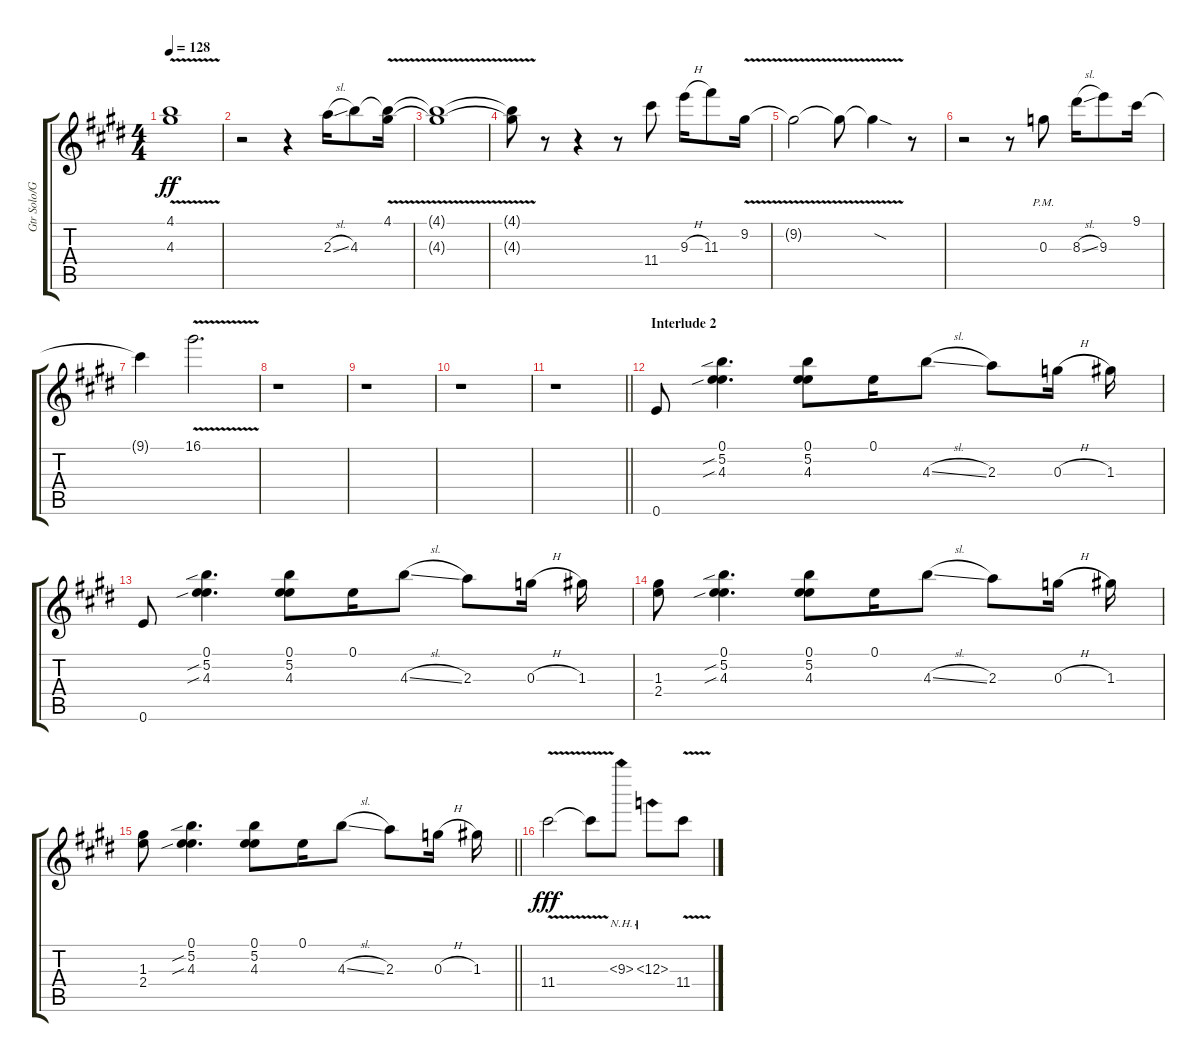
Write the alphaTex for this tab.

\track ("Gtr Solo/Gtr, Fill's" "Gtr Solo/G") {instrument distortionguitar}
\staff {score tabs}
\tuning (E4 B3 G4 D4 A3 E3) {hide}
\ts (4 4)
\tempo 128
\clef g2
\ks c#minor
(4.1{v t} 4.3{v t}).1{dy ff} |
r.2 r.4 2.3{sl}.16 4.3.8 (4.1{v} 4.3{v t}).16 |
\ks e
(4.1{v t} 4.3{v t}).1 |
\ks c#minor
(4.1{v t} 4.3{v t}).8 r.8 r.4 r.8 11.4.8 9.3{h}.16 11.3.8 9.2{v}.16 |
9.2{v t}.2 9.2{v t}.8 9.2{sod t}.4 r.8 |
\ks e
r.2 r.8 0.3{pm}.8 8.3{sl}.16 9.3.8 9.1.16 |
\ks c#minor
9.1{t}.4 16.1{v}.2{d} |
r.1 |
\ks e
r.1 |
\ks c#minor
r.1 |
\barLineRight lightlight
r.1 |
\section ("" "Interlude 2")
0.6.8 (0.1 5.2{sib} 4.3{sib}).4{d} (0.1 5.2 4.3).8 0.1.16 4.3{sl}.8 2.3.8 0.3{h}.16 1.3.16 |
\ks e
0.6.8 (0.1 5.2{sib} 4.3{sib}).4{d} (0.1 5.2 4.3).8 0.1.16 4.3{sl}.8 2.3.8 0.3{h}.16 1.3.16 |
\ks c#minor
(1.3 2.4).8 (0.1 5.2{sib} 4.3{sib}).4{d} (0.1 5.2 4.3).8 0.1.16 4.3{sl}.8 2.3.8 0.3{h}.16 1.3.16 |
\barLineRight lightlight
(1.3 2.4).8 (0.1 5.2{sib} 4.3{sib}).4{d} (0.1 5.2 4.3).8 0.1.16 4.3{sl}.8 2.3.8 0.3{h}.16 1.3.16 |
\ks e
11.4{v}.2{dy fff} 11.4{v t}.8 9.3{nh}.8 11.3{nh}.8 11.4{v}.8
